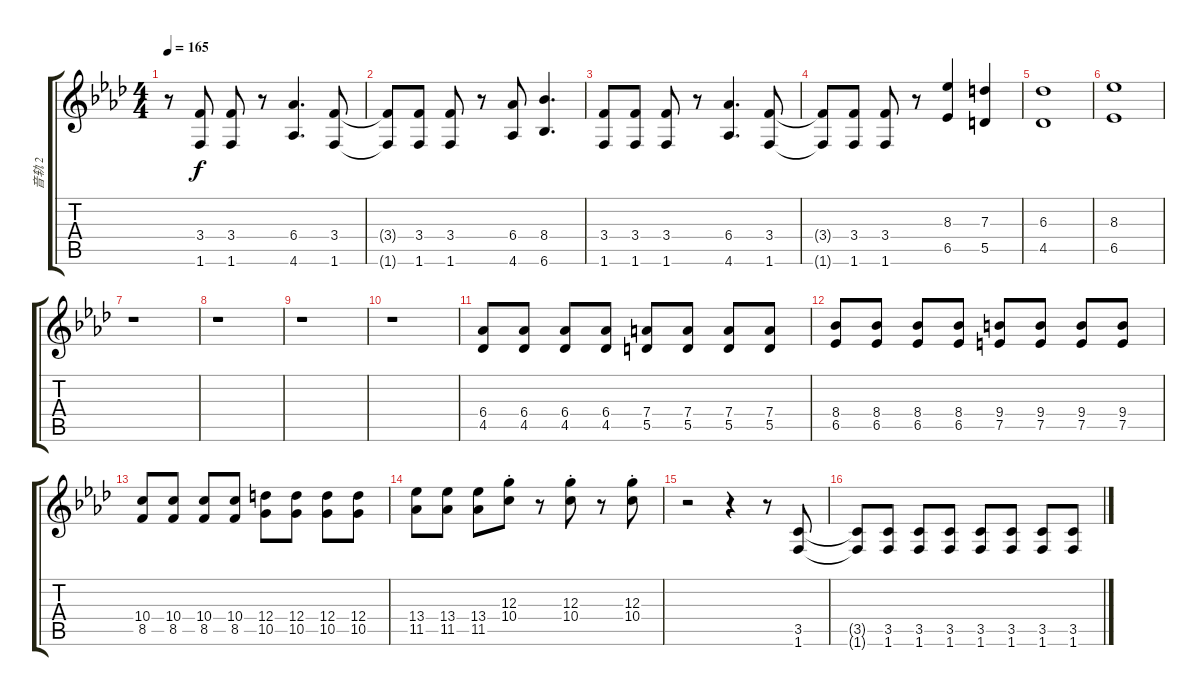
\track ("音轨 2" "音轨 2") {instrument overdrivenguitar}
\staff {score tabs}
\tuning (E4 B3 G3 D3 A2 E2) {hide}
\ts (4 4)
\tempo 165
\clef g2
\ks ab
r.8{dy f} (3.4 1.6).8 (3.4 1.6).8 r.8 (6.4 4.6).4{d} (3.4 1.6).8 |
(3.4{t} 1.6{t}).8 (3.4 1.6).8 (3.4 1.6).8 r.8 (6.4 4.6).8 (8.4 6.6).4{d} |
(3.4 1.6).8 (3.4 1.6).8 (3.4 1.6).8 r.8 (6.4 4.6).4{d} (3.4 1.6).8 |
(3.4{t} 1.6{t}).8 (3.4 1.6).8 (3.4 1.6).8 r.8 (8.3 6.5).4 (7.3 5.5).4 |
(6.3 4.5).1 |
(8.3 6.5).1 |
r.1 |
r.1 |
r.1 |
r.1 |
(6.4 4.5).8 (6.4 4.5).8 (6.4 4.5).8 (6.4 4.5).8 (7.4 5.5).8 (7.4 5.5).8 (7.4 5.5).8 (7.4 5.5).8 |
(8.4 6.5).8 (8.4 6.5).8 (8.4 6.5).8 (8.4 6.5).8 (9.4 7.5).8 (9.4 7.5).8 (9.4 7.5).8 (9.4 7.5).8 |
(10.4 8.5).8 (10.4 8.5).8 (10.4 8.5).8 (10.4 8.5).8 (12.4 10.5).8 (12.4 10.5).8 (12.4 10.5).8 (12.4 10.5).8 |
(13.4 11.5).8 (13.4 11.5).8 (13.4 11.5).8 (12.3{st} 10.4{st}).8 r.8 (12.3{st} 10.4{st}).8 r.8 (12.3{st} 10.4{st}).8 |
r.2 r.4 r.8 (3.5 1.6).8 |
(3.5{t} 1.6{t}).8 (3.5 1.6).8 (3.5 1.6).8 (3.5 1.6).8 (3.5 1.6).8 (3.5 1.6).8 (3.5 1.6).8 (3.5 1.6).8
